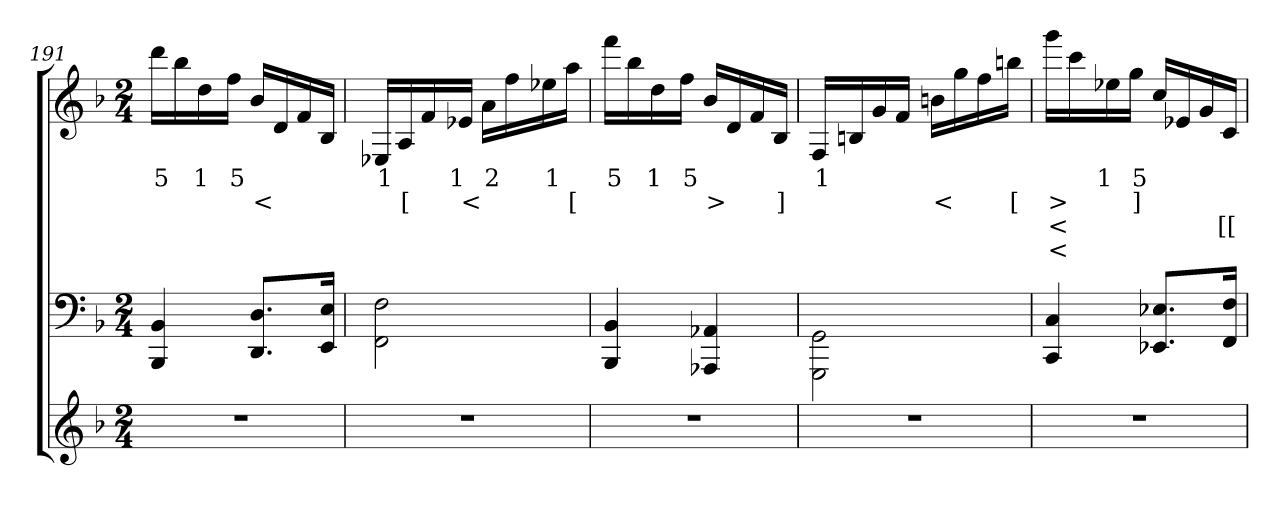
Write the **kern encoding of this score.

**kern	**kern	**kern	**text	**text	**text	**text
*part3	*part2	*part1	*part1	*part1	*part1	*part1
*staff3	*staff2	*staff1	*staff1	*staff1	*staff1	*staff1
*clefG2	*clefF4	*clefG2	*	*	*	*
*k[b-]	*k[b-]	*k[b-]	*	*	*	*
*M2/4	*M2/4	*M2/4	*	*	*	*
=191	=191	=191	=191	=191	=191	=191
2r	4BB-/ 4BBB-/	16dddLL	5	.	.	.
.	.	16bb-	.	.	.	.
.	.	16dd	1	.	.	.
.	.	16ffJJ	5	.	.	.
.	8.D 8.DDL	16b-LL	.	<	.	.
.	.	16d	.	.	.	.
.	.	16f	.	.	.	.
.	16E 16EEJk	16B-JJ	.	.	.	.
=192	=192	=192	=192	=192	=192	=192
2r	2F\ 2FF\	16E-XLL	1	.	.	.
.	.	16A	.	[	.	.
.	.	16f	.	.	.	.
.	.	16e-JJ	1	<	.	.
.	.	16aLL	2	.	.	.
.	.	16ff	.	.	.	.
.	.	16ee-	1	.	.	.
.	.	16aaJJ	.	[	.	.
=193	=193	=193	=193	=193	=193	=193
2r	4BB- 4BBB-	16fffLL	5	.	.	.
.	.	16bb-	.	.	.	.
.	.	16dd	1	.	.	.
.	.	16ffJJ	5	.	.	.
.	4AA-X 4AAA-X	16b-LL	.	>	.	.
.	.	16d	.	.	.	.
.	.	16f	.	.	.	.
.	.	16B-JJ	.	]	.	.
=194	=194	=194	=194	=194	=194	=194
2r	2GG\ 2GGG\	16FLL	1	.	.	.
.	.	16Bn	.	.	.	.
.	.	16g	.	.	.	.
.	.	16fJJ	.	.	.	.
.	.	16bnLL	.	<	.	.
.	.	16gg	.	.	.	.
.	.	16ff	.	.	.	.
.	.	16bbnJJ	.	[	.	.
=195	=195	=195	=195	=195	=195	=195
2r	4C 4CC	16gggLL	.	>	<	<
.	.	16ccc	.	.	.	.
.	.	16ee-X	1	.	.	.
.	.	16ggJJ	5	]	.	.
.	8.E-X 8.EE-XL	16ccLL	.	.	.	.
.	.	16e-	.	.	.	.
.	.	16g	.	.	.	.
.	16F 16FFJk	16cJJ	.	.	[[	.
=	=	=	=	=	=	=
*-	*-	*-	*-	*-	*-	*-
